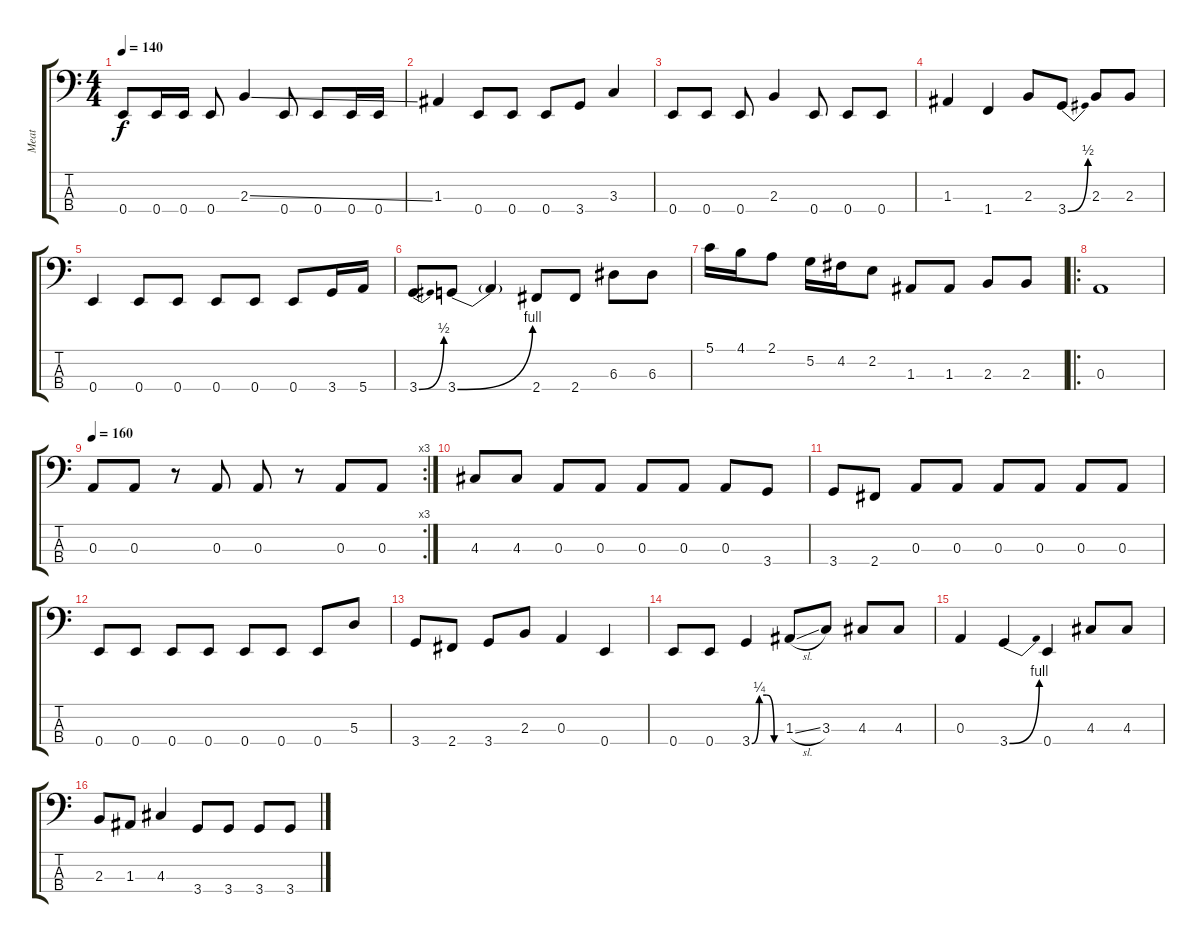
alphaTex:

\track ("Meat" "Meat") {instrument electricbasspick}
\staff {score tabs}
\tuning (G2 D2 A1 E1) {hide}
\ts (4 4)
\tempo 140
\clef f4
\ks c
0.4.8{dy f instrument electricbasspick} 0.4.16 0.4.16 0.4.8 2.3{ss}.4 0.4.8 0.4.8 0.4.16 0.4.16 |
1.3.4 0.4.8 0.4.8 0.4.8 3.4.8 3.3.4 |
0.4.8 0.4.8 0.4.8 2.3.4 0.4.8 0.4.8 0.4.8 |
1.3.4 1.4.4 2.3.8 3.4{be (bend 0 0 60 2)}.8 2.3.8 2.3.8 |
0.4.4 0.4.8 0.4.8 0.4.8 0.4.8 0.4.8 3.4.16 5.4.16 |
3.4{be (bend 0 0 60 2)}.8 3.4{be (bend 0 0 60 4)}.8 3.4{t}.4 2.4.8 2.4.8 6.3.8 6.3.8 |
5.1.16 4.1.16 2.1.8 5.2.16 4.2.16 2.2.8 1.3.8 1.3.8 2.3.8 2.3.8 |
\ro
0.3.1 |
\rc 3
\tempo 160
0.3.8 0.3.8 r.8 0.3.8 0.3.8 r.8 0.3.8 0.3.8 |
4.3.8 4.3.8 0.3.8 0.3.8 0.3.8 0.3.8 0.3.8 3.4.8 |
3.4.8 2.4.8 0.3.8 0.3.8 0.3.8 0.3.8 0.3.8 0.3.8 |
0.4.8 0.4.8 0.4.8 0.4.8 0.4.8 0.4.8 0.4.8 5.3.8 |
3.4.8 2.4.8 3.4.8 2.3.8 0.3.4 0.4.4 |
0.4.8 0.4.8 3.4{be (custom 0 0 15 1 30 1 45 0 60 0)}.4 1.3{sl}.8 3.3.8 4.3.8 4.3.8 |
0.3.4 3.4{be (bend 0 0 60 4)}.4 0.4.4 4.3.8 4.3.8 |
2.3.8 1.3.8 4.3.4 3.4.8 3.4.8 3.4.8 3.4.8
